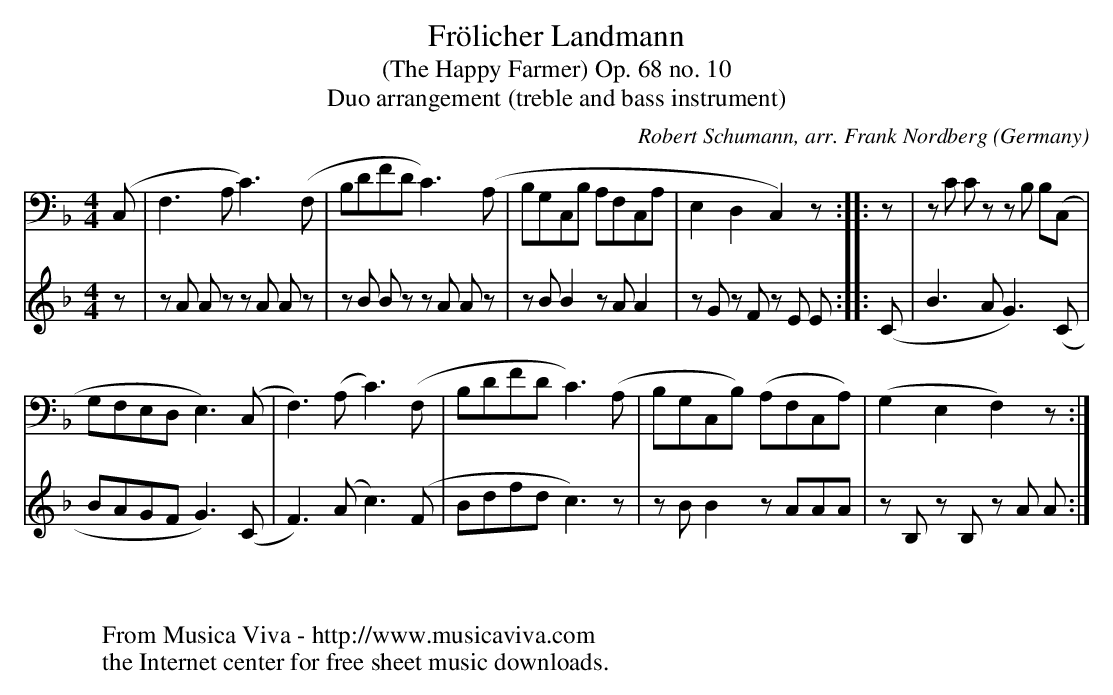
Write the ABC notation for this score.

X:1
T:Fr\"olicher Landmann
T:(The Happy Farmer) Op. 68 no. 10
T:Duo arrangement (treble and bass instrument)
C:Robert Schumann, arr. Frank Nordberg
O:Germany
V:2 bass
M:4/4
L:1/8
K:F
V:1
z|z A A z z A A z|z B B z z A A z|z B B2 z A A2|z G z F z E E :: (C|B3 A G3) (C|
V:2
(C,|F,3A, C3) (F,|B,DFD C3) (A,|B,G,C,B, A,F,C,A,|E,2D,2C,2) z:: z|z C C z z B, B,(C,|
V:1
BAGF G3) (C|F3) (A c3) (F|Bdfd c3) z|z B B2 z AAA|z B, z B, z A A:|
V:2
G,F,E,D, E,3) (C,|F,3) (A, C3) (F,|B,DFD C3) (A,|B,G,C,B,) (A,F,C,A,)|(G,2E,2F,2) z:|
W:
W:
W:  From Musica Viva - http://www.musicaviva.com
W:  the Internet center for free sheet music downloads.
